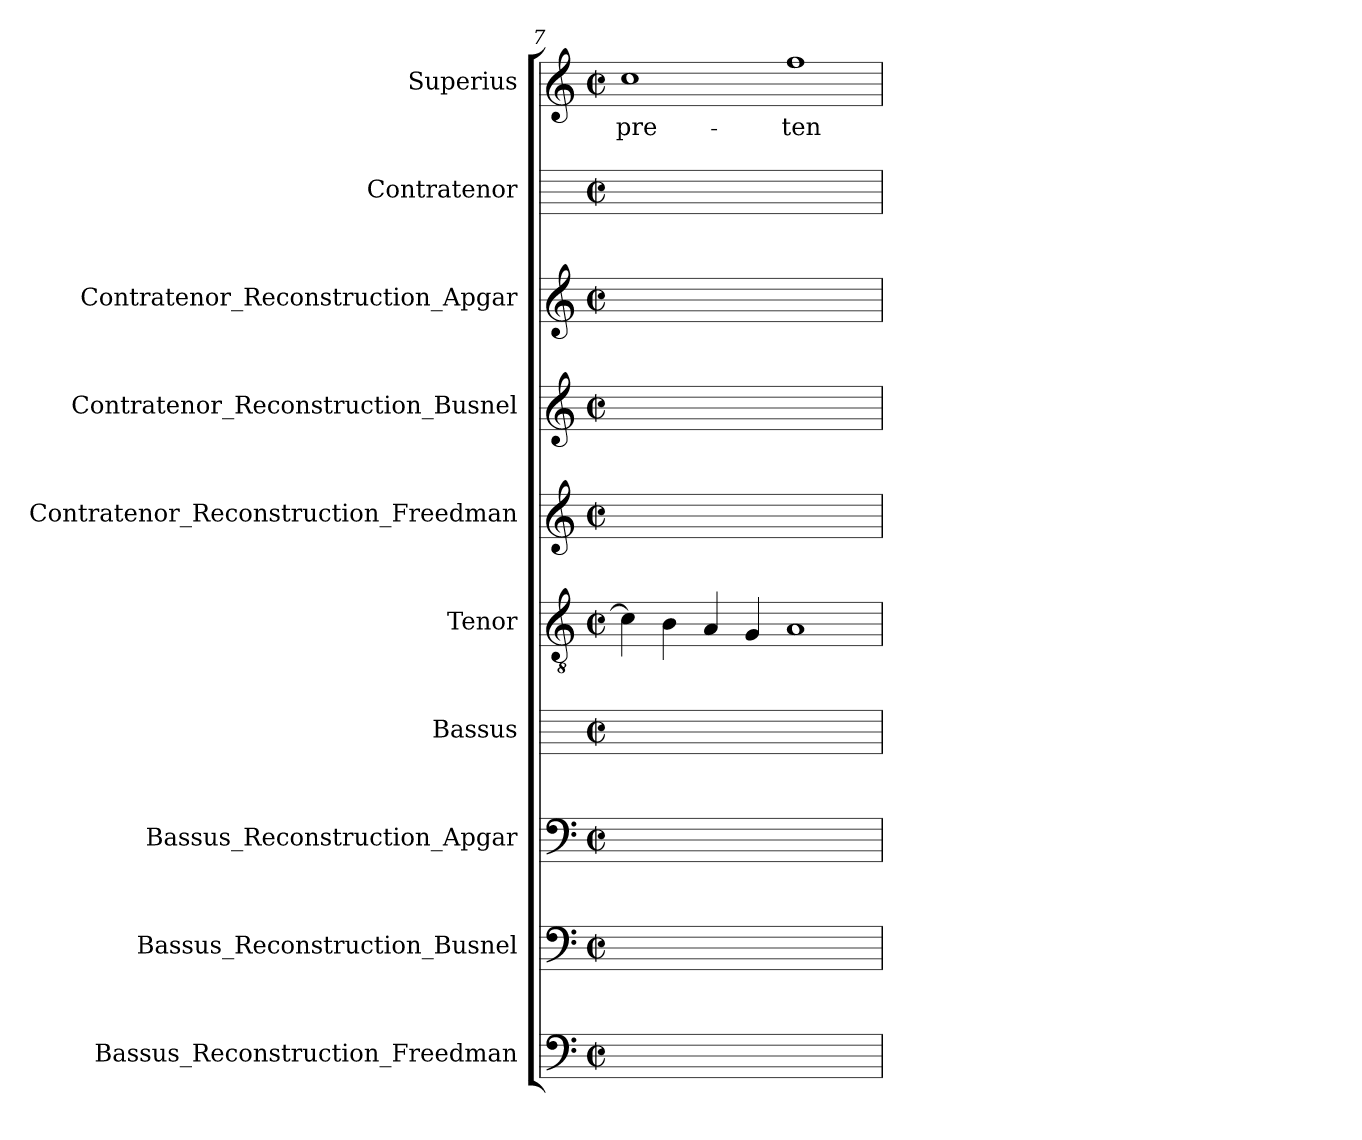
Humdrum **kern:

**kern	**kern	**kern	**kern	**kern	**kern	**kern	**kern	**kern	**kern	**text
*part10	*part9	*part8	*part7	*part6	*part5	*part4	*part3	*part2	*part1	*part1
*staff10	*staff9	*staff8	*staff7	*staff6	*staff5	*staff4	*staff3	*staff2	*staff1	*staff1
*I"Bassus_Reconstruction_Freedman	*I"Bassus_Reconstruction_Busnel	*I"Bassus_Reconstruction_Apgar	*I"Bassus	*I"Tenor	*I"Contratenor_Reconstruction_Freedman	*I"Contratenor_Reconstruction_Busnel	*I"Contratenor_Reconstruction_Apgar	*I"Contratenor	*I"Superius	*
*	*	*	*	*I'T	*	*	*	*	*	*
*clefF4	*clefF4	*clefF4	*	*clefGv2	*clefG2	*clefG2	*clefG2	*	*clefG2	*
*k[]	*k[]	*k[]	*	*k[]	*k[]	*k[]	*k[]	*	*k[]	*
*C:	*C:	*C:	*	*C:	*C:	*C:	*C:	*	*C:	*
*M2/2	*M2/2	*M2/2	*M2/2	*M2/2	*M2/2	*M2/2	*M2/2	*M2/2	*M2/2	*
*met(c|)	*met(c|)	*met(c|)	*met(c|)	*met(c|)	*met(c|)	*met(c|)	*met(c|)	*met(c|)	*met(c|)	*
=7	=7	=7	=7	=7	=7	=7	=7	=7	=7	=7
0ryy	0ryy	0ryy	0ryy	4c]	0ryy	0ryy	0ryy	0ryy	1cc	pre-
.	.	.	.	4B	.	.	.	.	.	.
.	.	.	.	4A	.	.	.	.	.	.
.	.	.	.	4G	.	.	.	.	.	.
.	.	.	.	1A	.	.	.	.	1ff	ten-
=	=	=	=	=	=	=	=	=	=	=
*-	*-	*-	*-	*-	*-	*-	*-	*-	*-	*-
